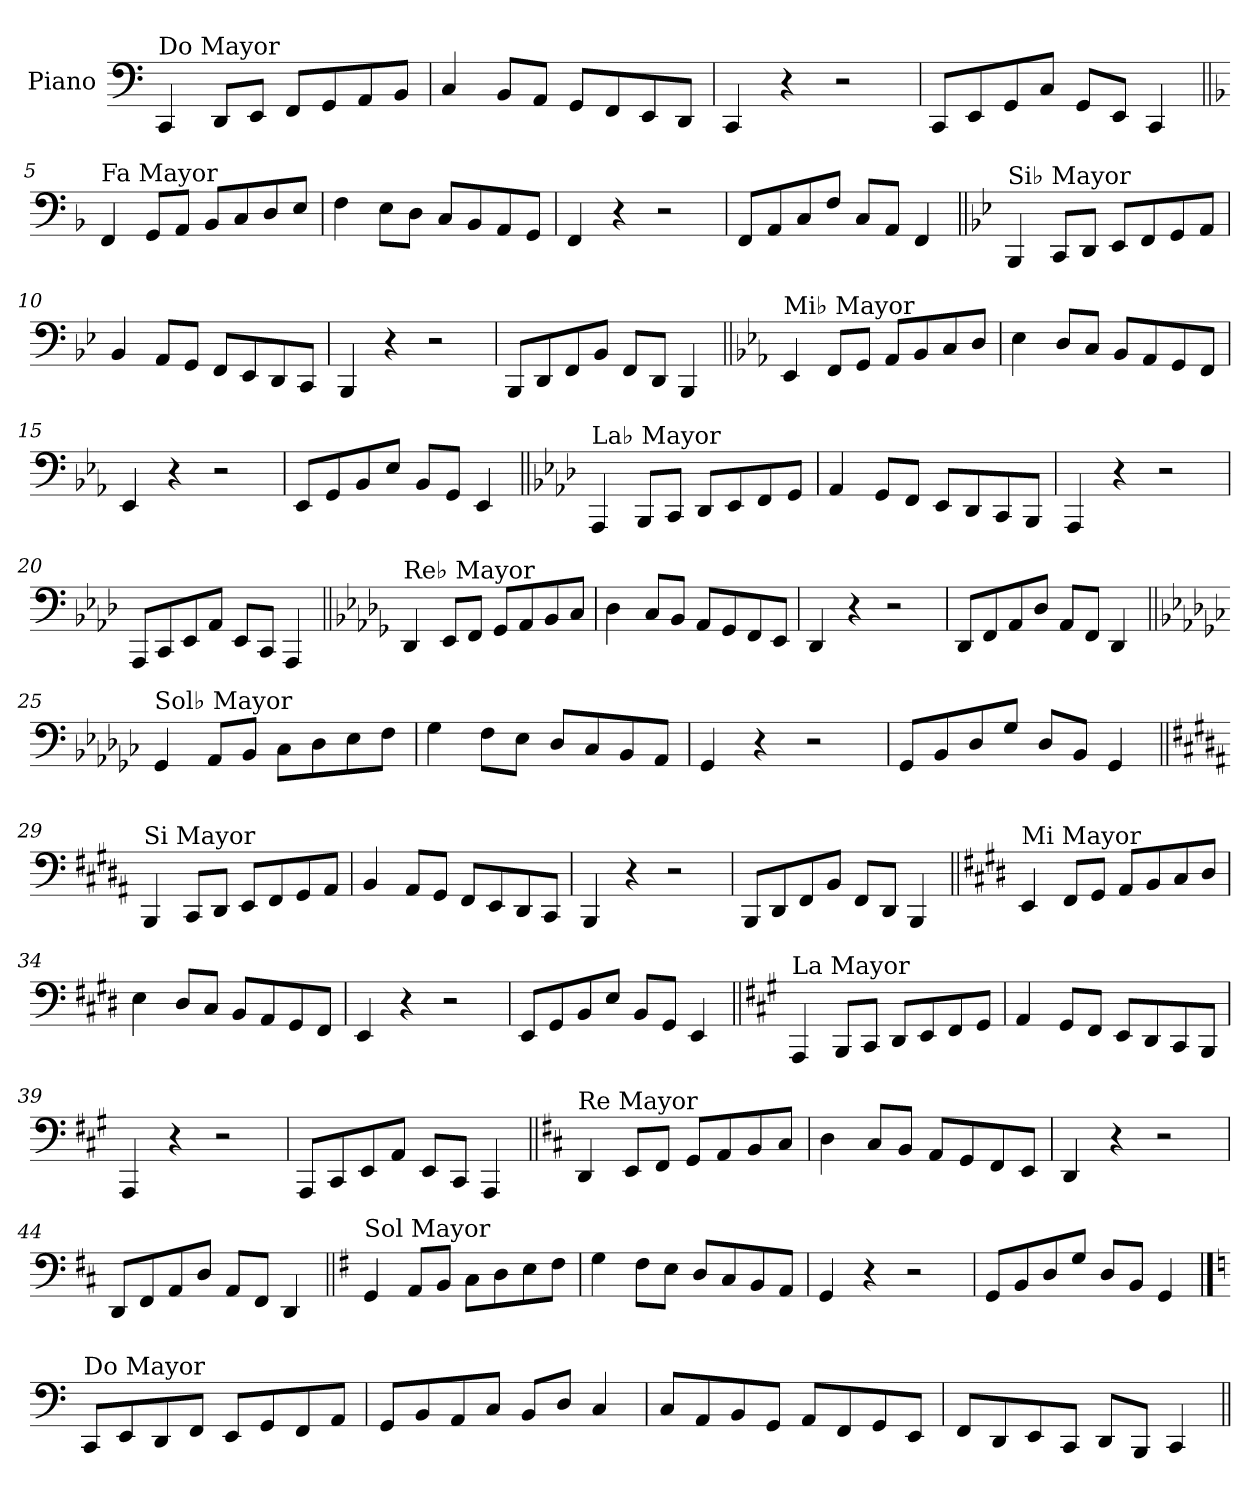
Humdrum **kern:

**kern
*part1
*staff1
*I"Piano
*I'Pno.
*clefF4
*k[]
=1
!LO:TX:a:t=Do Mayor
4CC/
8DD/L
8EE/J
8FF/L
8GG/
8AA/
8BB/J
=2
4C/
8BB/L
8AA/J
8GG/L
8FF/
8EE/
8DD/J
=3
4CC/
4r
2r
=4
8CC/L
8EE/
8GG/
8C/J
8GG/L
8EE/J
4CC/
!!LO:LB:g=z
=5||
*k[b-]
!LO:TX:a:t=Fa Mayor
4FF/
8GG/L
8AA/J
8BB-/L
8C/
8D/
8E/J
=6
4F\
8E\L
8D\J
8C/L
8BB-/
8AA/
8GG/J
=7
4FF/
4r
2r
=8
8FF/L
8AA/
8C/
8F/J
8C/L
8AA/J
4FF/
!!LO:LB:g=z
=9||
*k[b-e-]
!LO:TX:a:t=Si♭ Mayor
4BBB-/
8CC/L
8DD/J
8EE-/L
8FF/
8GG/
8AA/J
=10
4BB-/
8AA/L
8GG/J
8FF/L
8EE-/
8DD/
8CC/J
=11
4BBB-/
4r
2r
=12
8BBB-/L
8DD/
8FF/
8BB-/J
8FF/L
8DD/J
4BBB-/
!!LO:LB:g=z
=13||
*k[b-e-a-]
!LO:TX:a:t=Mi♭ Mayor
4EE-/
8FF/L
8GG/J
8AA-/L
8BB-/
8C/
8D/J
=14
4E-\
8D/L
8C/J
8BB-/L
8AA-/
8GG/
8FF/J
=15
4EE-/
4r
2r
=16
8EE-/L
8GG/
8BB-/
8E-/J
8BB-/L
8GG/J
4EE-/
!!LO:LB:g=z
=17||
*k[b-e-a-d-]
!LO:TX:a:t=La♭ Mayor
4AAA-/
8BBB-/L
8CC/J
8DD-/L
8EE-/
8FF/
8GG/J
=18
4AA-/
8GG/L
8FF/J
8EE-/L
8DD-/
8CC/
8BBB-/J
=19
4AAA-/
4r
2r
=20
8AAA-/L
8CC/
8EE-/
8AA-/J
8EE-/L
8CC/J
4AAA-/
!!LO:LB:g=z
=21||
*k[b-e-a-d-g-]
!LO:TX:a:t=Re♭ Mayor
4DD-/
8EE-/L
8FF/J
8GG-/L
8AA-/
8BB-/
8C/J
=22
4D-\
8C/L
8BB-/J
8AA-/L
8GG-/
8FF/
8EE-/J
=23
4DD-/
4r
2r
=24
8DD-/L
8FF/
8AA-/
8D-/J
8AA-/L
8FF/J
4DD-/
!!LO:LB:g=z
=25||
*k[b-e-a-d-g-c-]
!LO:TX:a:t=Sol♭ Mayor
4GG-/
8AA-/L
8BB-/J
8C-\L
8D-\
8E-\
8F\J
=26
4G-\
8F\L
8E-\J
8D-/L
8C-/
8BB-/
8AA-/J
=27
4GG-/
4r
2r
=28
8GG-/L
8BB-/
8D-/
8G-/J
8D-/L
8BB-/J
4GG-/
!!LO:LB:g=z
=29||
*k[f#c#g#d#a#]
!LO:TX:a:t=Si Mayor
4BBB/
8CC#/L
8DD#/J
8EE/L
8FF#/
8GG#/
8AA#/J
=30
4BB/
8AA#/L
8GG#/J
8FF#/L
8EE/
8DD#/
8CC#/J
=31
4BBB/
4r
2r
=32
8BBB/L
8DD#/
8FF#/
8BB/J
8FF#/L
8DD#/J
4BBB/
!!LO:LB:g=z
=33||
*k[f#c#g#d#]
!LO:TX:a:t=Mi Mayor
4EE/
8FF#/L
8GG#/J
8AA/L
8BB/
8C#/
8D#/J
=34
4E\
8D#/L
8C#/J
8BB/L
8AA/
8GG#/
8FF#/J
=35
4EE/
4r
2r
=36
8EE/L
8GG#/
8BB/
8E/J
8BB/L
8GG#/J
4EE/
!!LO:LB:g=z
=37||
*k[f#c#g#]
!LO:TX:a:t=La Mayor
4AAA/
8BBB/L
8CC#/J
8DD/L
8EE/
8FF#/
8GG#/J
=38
4AA/
8GG#/L
8FF#/J
8EE/L
8DD/
8CC#/
8BBB/J
=39
4AAA/
4r
2r
=40
8AAA/L
8CC#/
8EE/
8AA/J
8EE/L
8CC#/J
4AAA/
!!LO:LB:g=z
=41||
*k[f#c#]
!LO:TX:a:t=Re Mayor
4DD/
8EE/L
8FF#/J
8GG/L
8AA/
8BB/
8C#/J
=42
4D\
8C#/L
8BB/J
8AA/L
8GG/
8FF#/
8EE/J
=43
4DD/
4r
2r
=44
8DD/L
8FF#/
8AA/
8D/J
8AA/L
8FF#/J
4DD/
!!LO:LB:g=z
=45||
*k[f#]
!LO:TX:a:t=Sol Mayor
4GG/
8AA/L
8BB/J
8C\L
8D\
8E\
8F#\J
=46
4G\
8F#\L
8E\J
8D/L
8C/
8BB/
8AA/J
=47
4GG/
4r
2r
=48
8GG/L
8BB/
8D/
8G/J
8D/L
8BB/J
4GG/
!!LO:PB:g=z
==49
*k[]
!LO:TX:a:t=Do Mayor
8CC/L
8EE/
8DD/
8FF/J
8EE/L
8GG/
8FF/
8AA/J
=50
8GG/L
8BB/
8AA/
8C/J
8BB/L
8D/J
4C/
=51
8C/L
8AA/
8BB/
8GG/J
8AA/L
8FF/
8GG/
8EE/J
=52
8FF/L
8DD/
8EE/
8CC/J
8DD/L
8BBB/J
4CC/
=||
*-
